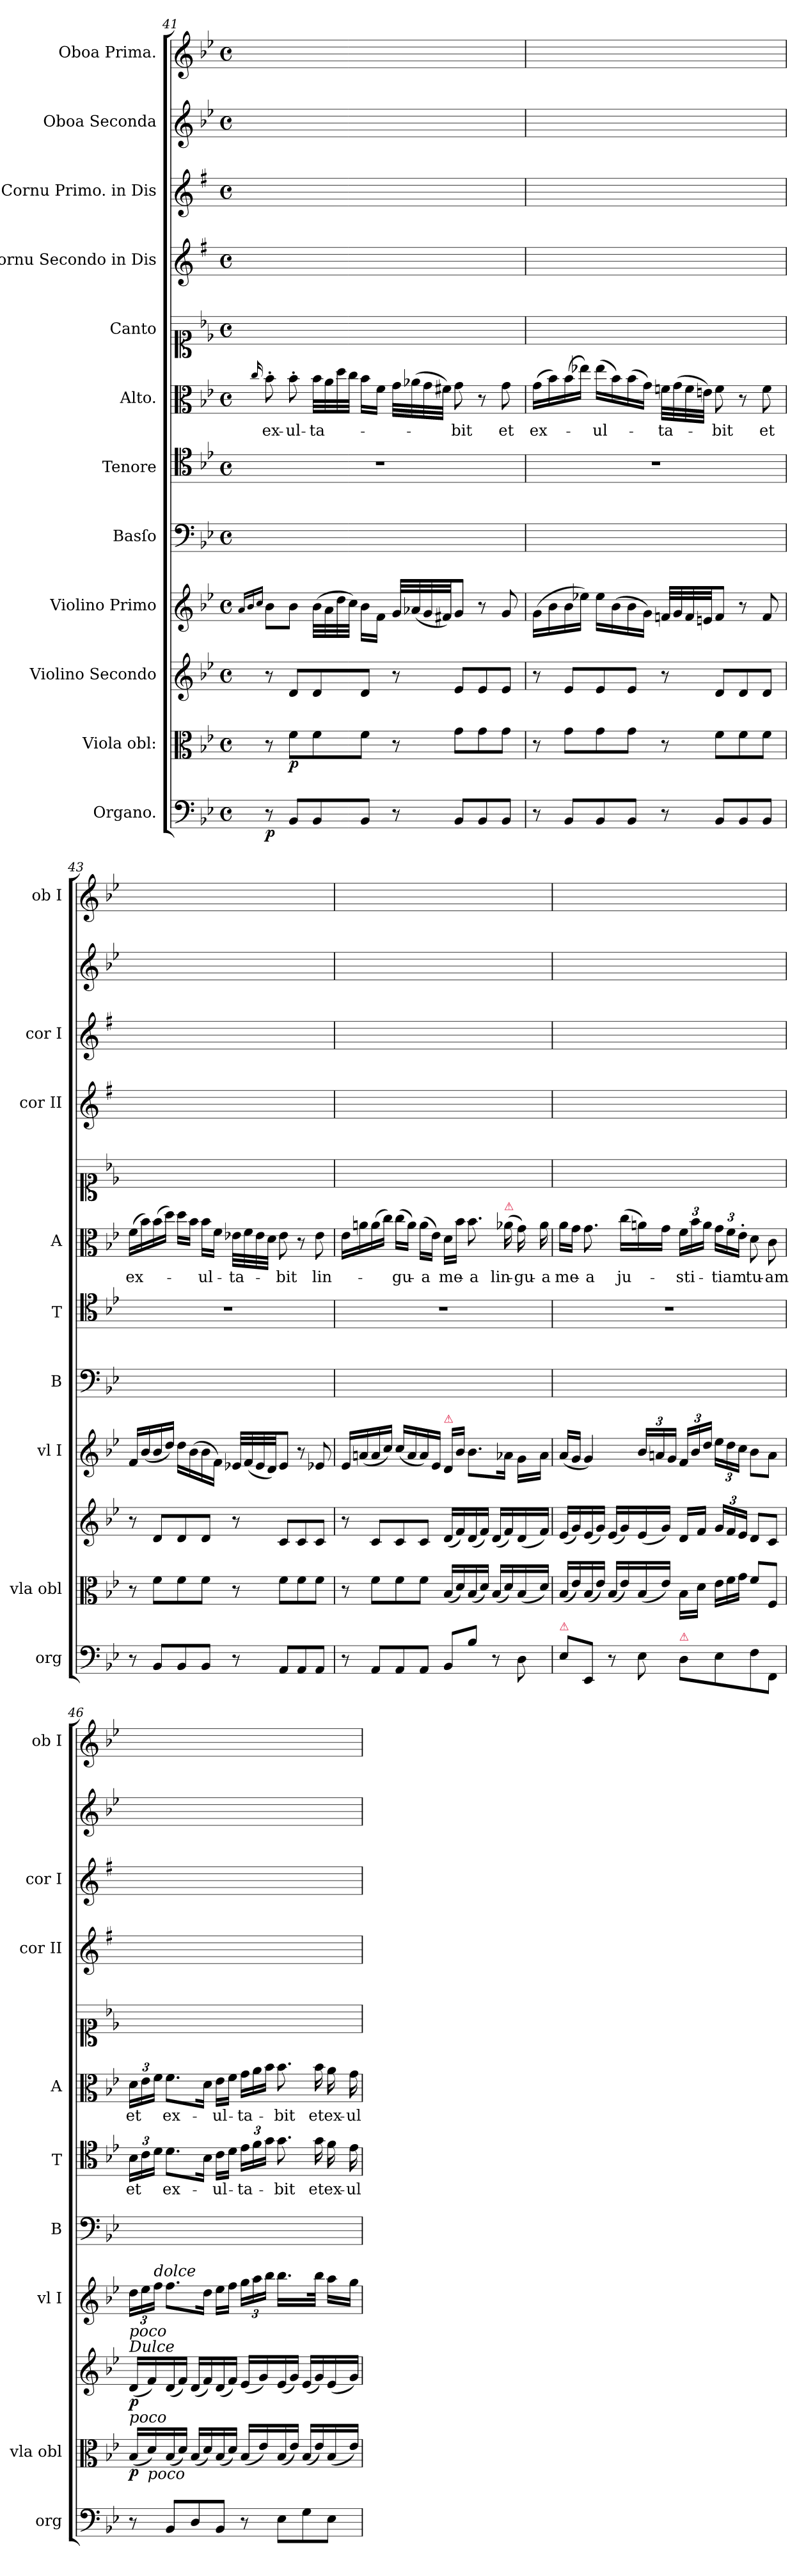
**kern	**dynam	**kern	**dynam	**kern	**dynam	**kern	**kern	**kern	**text	**kern	**text	**kern	**kern	**kern	**kern	**kern
*part12	*part12	*part11	*part11	*part10	*part10	*part9	*part8	*part7	*part7	*part6	*part6	*part5	*part4	*part3	*part2	*part1
*staff12	*staff12	*staff11	*staff11	*staff10	*staff10	*staff9	*staff8	*staff7	*staff7	*staff6	*staff6	*staff5	*staff4	*staff3	*staff2	*staff1
*I"Organo.	*	*I"Viola obl:	*	*I"Violino Secondo	*	*I"Violino Primo	*I"Basſo	*I"Tenore	*	*I"Alto.	*	*I"Canto	*I"Cornu Secondo in Dis	*I"Cornu Primo. in Dis	*I"Oboa Seconda	*I"Oboa Prima.
*I'org	*	*I'vla obl	*	*	*	*I'vl I	*I'B	*I'T	*	*I'A	*	*	*I'cor II	*I'cor I	*	*I'ob I
*clefF4	*	*clefC3	*	*clefG2	*	*clefG2	*clefF4	*clefC4	*	*clefC3	*	*clefC1	*clefG2	*clefG2	*clefG2	*clefG2
*	*	*	*	*	*	*	*	*	*	*	*	*	*ITrd5c9	*ITrd5c9	*	*
*k[b-e-]	*	*k[b-e-]	*	*k[b-e-]	*	*k[b-e-]	*k[b-e-]	*k[b-e-]	*	*k[b-e-]	*	*k[b-e-]	*k[b-e-]	*k[b-e-]	*k[b-e-]	*k[b-e-]
*B-:	*	*B-:	*	*B-:	*	*B-:	*B-:	*B-:	*	*B-:	*	*B-:	*B-:	*B-:	*B-:	*B-:
*M4/4	*	*M4/4	*	*M4/4	*	*M4/4	*M4/4	*M4/4	*	*M4/4	*	*M4/4	*M4/4	*M4/4	*M4/4	*M4/4
*met(c)	*	*met(c)	*	*met(c)	*	*met(c)	*met(c)	*met(c)	*	*met(c)	*	*met(c)	*met(c)	*met(c)	*met(c)	*met(c)
=41	=41	=41	=41	=41	=41	=41	=41	=41	=41	=41	=41	=41	=41	=41	=41	=41
.	.	.	.	.	.	16qqa/LL	.	.	.	.	.	.	.	.	.	.
.	.	.	.	.	.	16qqb-/	.	.	.	.	.	.	.	.	.	.
.	.	.	.	.	.	16qqcc/JJ	.	.	.	16qqcc/	.	.	.	.	.	.
!	!LO:DY:b	!	!	!	!	!	!	!	!	!	!	!	!	!	!	!
8r	p	8r	.	8r	.	8b-\L	1ryy	1r	.	8b-'\	ex-	1ryy	1ryy	1ryy	1ryy	1ryy
!	!	!	!LO:DY:b	!	!	!	!	!	!	!	!	!	!	!	!	!
8BB-/L	.	8f\L	p	8d/L	.	8b-\J	.	.	.	8b-'\	-ul-	.	.	.	.	.
8BB-/	.	8f\	.	8d/	.	(32b-\LLL	.	.	.	32b-\LLL	-ta-	.	.	.	.	.
.	.	.	.	.	.	32a\	.	.	.	32a\	.	.	.	.	.	.
.	.	.	.	.	.	32dd\	.	.	.	32dd\	.	.	.	.	.	.
.	.	.	.	.	.	32cc\JJJ)	.	.	.	32cc\JJJ	.	.	.	.	.	.
8BB-/J	.	8f\J	.	8d/J	.	16b-\LL	.	.	.	16b-\LL	.	.	.	.	.	.
.	.	.	.	.	.	16f\JJ	.	.	.	16f\JJ	.	.	.	.	.	.
8r	.	8r	.	8r	.	32g/LLL	.	.	.	32g\LLL	.	.	.	.	.	.
.	.	.	.	.	.	(32a-X/	.	.	.	(32a-X\	.	.	.	.	.	.
.	.	.	.	.	.	32g/	.	.	.	32g\	.	.	.	.	.	.
.	.	.	.	.	.	32f#X/JJ)	.	.	.	32f#X\JJJ)	.	.	.	.	.	.
8BB-/L	.	8g\L	.	8e-/L	.	8g/J	.	.	.	8g\	-bit	.	.	.	.	.
8BB-/	.	8g\	.	8e-/	.	8r	.	.	.	8r	.	.	.	.	.	.
8BB-/J	.	8g\J	.	8e-/J	.	8g/	.	.	.	8g\	et	.	.	.	.	.
=42	=42	=42	=42	=42	=42	=42	=42	=42	=42	=42	=42	=42	=42	=42	=42	=42
8r	.	8r	.	8r	.	(16g\LL	1ryy	1r	.	(16g\LL	ex-	1ryy	1ryy	1ryy	1ryy	1ryy
.	.	.	.	.	.	16b-\	.	.	.	16b-\)	.	.	.	.	.	.
8BB-/L	.	8g\L	.	8e-/L	.	16b-\	.	.	.	(16b-\	.	.	.	.	.	.
.	.	.	.	.	.	16ee-X\JJ)	.	.	.	16ee-X\JJ)	.	.	.	.	.	.
8BB-/	.	8g\	.	8e-/	.	16ee-\LL	.	.	.	(16ee-\LL	-ul-	.	.	.	.	.
.	.	.	.	.	.	(16b-\	.	.	.	16b-\)	.	.	.	.	.	.
8BB-/J	.	8g\J	.	8e-/J	.	16b-\	.	.	.	(16b-\	.	.	.	.	.	.
.	.	.	.	.	.	16g\JJ)	.	.	.	16g\JJ)	.	.	.	.	.	.
8r	.	8r	.	8r	.	32fn/LLL	.	.	.	32fn\LLL	-ta-	.	.	.	.	.
.	.	.	.	.	.	32g/	.	.	.	(32g\	.	.	.	.	.	.
.	.	.	.	.	.	32f/	.	.	.	32f\	.	.	.	.	.	.
.	.	.	.	.	.	32en/JJ	.	.	.	32en\JJJ)	.	.	.	.	.	.
8BB-/L	.	8f\L	.	8d/L	.	8f/J	.	.	.	8f\	-bit	.	.	.	.	.
8BB-/	.	8f\	.	8d/	.	8r	.	.	.	8r	.	.	.	.	.	.
8BB-/J	.	8f\J	.	8d/J	.	8f/	.	.	.	8f\	et	.	.	.	.	.
=43	=43	=43	=43	=43	=43	=43	=43	=43	=43	=43	=43	=43	=43	=43	=43	=43
8r	.	8r	.	8r	.	16f/LL	1ryy	1r	.	(16f\LL	ex-	1ryy	1ryy	1ryy	1ryy	1ryy
.	.	.	.	.	.	(16b-/	.	.	.	16b-\)	.	.	.	.	.	.
8BB-/L	.	8f\L	.	8d/L	.	16b-/	.	.	.	(16b-\	.	.	.	.	.	.
.	.	.	.	.	.	16dd/JJ)	.	.	.	16dd\JJ)	.	.	.	.	.	.
8BB-/	.	8f\	.	8d/	.	16dd\LL	.	.	.	16dd\LL	.	.	.	.	.	.
.	.	.	.	.	.	(16b-\	.	.	.	16b-\JJ	.	.	.	.	.	.
8BB-/J	.	8f\J	.	8d/J	.	16b-\	.	.	.	16b-\LL	-ul-	.	.	.	.	.
.	.	.	.	.	.	16f\JJ)	.	.	.	16f\JJ	.	.	.	.	.	.
8r	.	8r	.	8r	.	32e-X/LLL	.	.	.	32e-X\LLL	-ta-	.	.	.	.	.
.	.	.	.	.	.	(32f/	.	.	.	32f\	.	.	.	.	.	.
.	.	.	.	.	.	32e-/	.	.	.	32e-\	.	.	.	.	.	.
.	.	.	.	.	.	32d/JJ)	.	.	.	32d\JJJ	.	.	.	.	.	.
8AA/L	.	8f\L	.	8c/L	.	8e-/J	.	.	.	8e-\	-bit	.	.	.	.	.
8AA/	.	8f\	.	8c/	.	8r	.	.	.	8r	.	.	.	.	.	.
8AA/J	.	8f\J	.	8c/J	.	8e-X/	.	.	.	8e-\	lin-	.	.	.	.	.
=44	=44	=44	=44	=44	=44	=44	=44	=44	=44	=44	=44	=44	=44	=44	=44	=44
8r	.	8r	.	8r	.	16e-/LL	1ryy	1r	.	16e-\LL	.	1ryy	1ryy	1ryy	1ryy	1ryy
.	.	.	.	.	.	(16an/	.	.	.	16an\	.	.	.	.	.	.
8AA/L	.	8f\L	.	8c/L	.	16a/	.	.	.	(16a\	.	.	.	.	.	.
.	.	.	.	.	.	16cc/JJ)	.	.	.	16cc\JJ)	.	.	.	.	.	.
8AA/	.	8f\	.	8c/	.	(16cc/LL	.	.	.	(16cc\LL	-gu-	.	.	.	.	.
.	.	.	.	.	.	16a/	.	.	.	16a\JJ)	.	.	.	.	.	.
8AA/J	.	8f\J	.	8c/J	.	16a/)	.	.	.	(16a\LL	-a	.	.	.	.	.
.	.	.	.	.	.	16e-/JJ	.	.	.	16e-\JJ)	.	.	.	.	.	.
!	!	!	!	!	!	!LO:TX:a:color=crimson:t=⚠	!	!	!	!	!	!	!	!	!	!
8BB-/L	.	(16B-/LL	.	(16d/LL	.	16d/LL	.	.	.	16d\LL	me-	.	.	.	.	.
.	.	16d/)	.	16f/)	.	16b-\JJ	.	.	.	16b-\JJ	.	.	.	.	.	.
8B-\J	.	(16B-/	.	(16d/	.	8.b-\L	.	.	.	8.b-\	-a	.	.	.	.	.
.	.	16d/JJ)	.	16f/JJ)	.	.	.	.	.	.	.	.	.	.	.	.
8r	.	(16B-/LL	.	(16d/LL	.	.	.	.	.	.	.	.	.	.	.	.
!	!	!	!	!	!	!	!	!	!	!LO:TX:a:color=crimson:t=⚠	!	!	!	!	!	!
.	.	16d/)	.	16f/)	.	16a-X\Jk	.	.	.	(16a-X\	lin-	.	.	.	.	.
8D\	.	(16B-/	.	(16d/	.	16g\LL	.	.	.	16g\)	-gu-	.	.	.	.	.
.	.	16d/JJ)	.	16f/JJ)	.	16a-\JJ	.	.	.	16a-\	-a	.	.	.	.	.
=45	=45	=45	=45	=45	=45	=45	=45	=45	=45	=45	=45	=45	=45	=45	=45	=45
!LO:TX:a:color=crimson:t=⚠	!	!	!	!	!	!	!	!	!	!	!	!	!	!	!	!
8E-\L	.	(16B-/LL	.	(16e-/LL	.	(16a/LL	1ryy	1r	.	16a\LL	me-	1ryy	1ryy	1ryy	1ryy	1ryy
.	.	16e-/)	.	16g/)	.	16g/JJ	.	.	.	16g\JJ	.	.	.	.	.	.
8EE-/J	.	(16B-/	.	(16e-/	.	4g/)	.	.	.	8.g\	-a	.	.	.	.	.
.	.	16e-/JJ)	.	16g/JJ)	.	.	.	.	.	.	.	.	.	.	.	.
8r	.	(16B-/LL	.	(16e-/LL	.	.	.	.	.	.	.	.	.	.	.	.
.	.	16e-/)	.	16g/)	.	.	.	.	.	(16cc\LL	ju-	.	.	.	.	.
8E-\	.	(16B-/	.	(16e-/	.	24b-/LL	.	.	.	16an\)	.	.	.	.	.	.
.	.	.	.	.	.	24an/	.	.	.	.	.	.	.	.	.	.
.	.	16e-/JJ)	.	16g/JJ)	.	.	.	.	.	16g\JJ	.	.	.	.	.	.
.	.	.	.	.	.	24g/JJ	.	.	.	.	.	.	.	.	.	.
!LO:TX:a:color=crimson:t=⚠	!	!	!	!	!	!	!	!	!	!	!	!	!	!	!	!
8D\L	.	16B-\LL	.	16d/LL	.	24f/LL	.	.	.	24f\LL	-sti-	.	.	.	.	.
.	.	.	.	.	.	24b-/	.	.	.	24b-\	.	.	.	.	.	.
.	.	16d\JJ	.	16f/JJ	.	.	.	.	.	.	.	.	.	.	.	.
.	.	.	.	.	.	24dd/JJ	.	.	.	24a\JJ	.	.	.	.	.	.
*	*	*Xtuplet	*	*	*	*	*	*	*	*	*	*	*	*	*	*
8E-\	.	24e-\LL	.	24g/LL	.	24ee-\LL	.	.	.	24g\LL	-tiam	.	.	.	.	.
.	.	24f\	.	24f/	.	24dd\	.	.	.	24f\	.	.	.	.	.	.
.	.	24g\JJ	.	24e-/JJ	.	24cc\JJ	.	.	.	24e-'\JJ	.	.	.	.	.	.
8F\	.	8f\L	.	8d/L	.	8b-\L	.	.	.	8d\	tu-	.	.	.	.	.
8FF/J	.	8F/J	.	8c/J	.	8a\J	.	.	.	8c\	-am	.	.	.	.	.
=46	=46	=46	=46	=46	=46	=46	=46	=46	=46	=46	=46	=46	=46	=46	=46	=46
!	!	!	!	!	!	!LO:TX:b:i:t=poco	!	!	!	!	!	!	!	!	!	!
!	!	!	!	!LO:TX:b:i:t=poco	!	!	!	!	!	!	!	!	!	!	!	!
!	!	!	!	!LO:TX:a:i:t=Dulce	!	!	!	!	!	!	!	!	!	!	!	!
!	!	!	!LO:DY:b	!	!LO:DY:b	!	!	!	!	!	!	!	!	!	!	!
8r	.	(16B-/LL	p	(16d/LL	p	24dd\LL	1ryy	24B-\LL	et	24d\LL	et	1ryy	1ryy	1ryy	1ryy	1ryy
.	.	.	.	.	.	24ee-\	.	24c\	.	24e-\	.	.	.	.	.	.
!	!	!LO:TX:b:i:t=poco	!	!	!	!	!	!	!	!	!	!	!	!	!	!
.	.	16d/)	.	16f/)	.	.	.	.	.	.	.	.	.	.	.	.
!	!	!	!	!	!	!LO:TX:a:i:t=dolce	!	!	!	!	!	!	!	!	!	!
.	.	.	.	.	.	24ff\JJ	.	24d\JJ	.	24f\JJ	.	.	.	.	.	.
8BB-/L	.	(16B-/	.	(16d/	.	8.ff\L	.	8.d\L	ex-	8.f\L	ex-	.	.	.	.	.
.	.	16d/JJ)	.	16f/JJ)	.	.	.	.	.	.	.	.	.	.	.	.
8D/	.	(16B-/LL	.	(16d/LL	.	.	.	.	.	.	.	.	.	.	.	.
.	.	16d/)	.	16f/)	.	16dd\Jk	.	16B-\Jk	.	16d\Jk	.	.	.	.	.	.
8BB-/J	.	(16B-/	.	(16d/	.	16ee-\LL	.	16c\LL	-ul-	16e-\LL	-ul-	.	.	.	.	.
.	.	16d/JJ)	.	16f/JJ)	.	16ff\JJ	.	16d\JJ	.	16f\JJ	.	.	.	.	.	.
*	*	*	*	*	*	*	*	*	*	*Xtuplet	*	*	*	*	*	*
8r	.	(16B-/LL	.	(16e-/LL	.	24gg\LL	.	24e-\LL	-ta-	24g\LL	-ta-	.	.	.	.	.
.	.	.	.	.	.	24aa\	.	24f\	.	24a\	.	.	.	.	.	.
.	.	16e-/)	.	16g/)	.	.	.	.	.	.	.	.	.	.	.	.
.	.	.	.	.	.	24bb-\JJ	.	24g\JJ	.	24b-\JJ	.	.	.	.	.	.
!	!	!	!	!	!	!LO:N:vis=16.	!	!	!	!	!	!	!	!	!	!
8E-\L	.	(16B-/	.	(16e-/	.	8.bb-\LL	.	8.g\	-bit	8.b-\	-bit	.	.	.	.	.
.	.	16e-/JJ)	.	16g/JJ)	.	.	.	.	.	.	.	.	.	.	.	.
8G\	.	(16B-/LL	.	(16e-/LL	.	.	.	.	.	.	.	.	.	.	.	.
!	!	!	!	!	!	!LO:N:vis=32	!	!	!	!	!	!	!	!	!	!
.	.	16e-/)	.	16g/)	.	16bb-\JJk	.	16g\	et	16b-\	et	.	.	.	.	.
8E-\J	.	(16B-/	.	(16e-/	.	16aa\LL	.	16f\	ex-	16a\	ex-	.	.	.	.	.
.	.	16e-/JJ)	.	16g/JJ)	.	16gg\JJ	.	16e-\	-ul-	16g\	-ul-	.	.	.	.	.
=	=	=	=	=	=	=	=	=	=	=	=	=	=	=	=	=
*-	*-	*-	*-	*-	*-	*-	*-	*-	*-	*-	*-	*-	*-	*-	*-	*-
